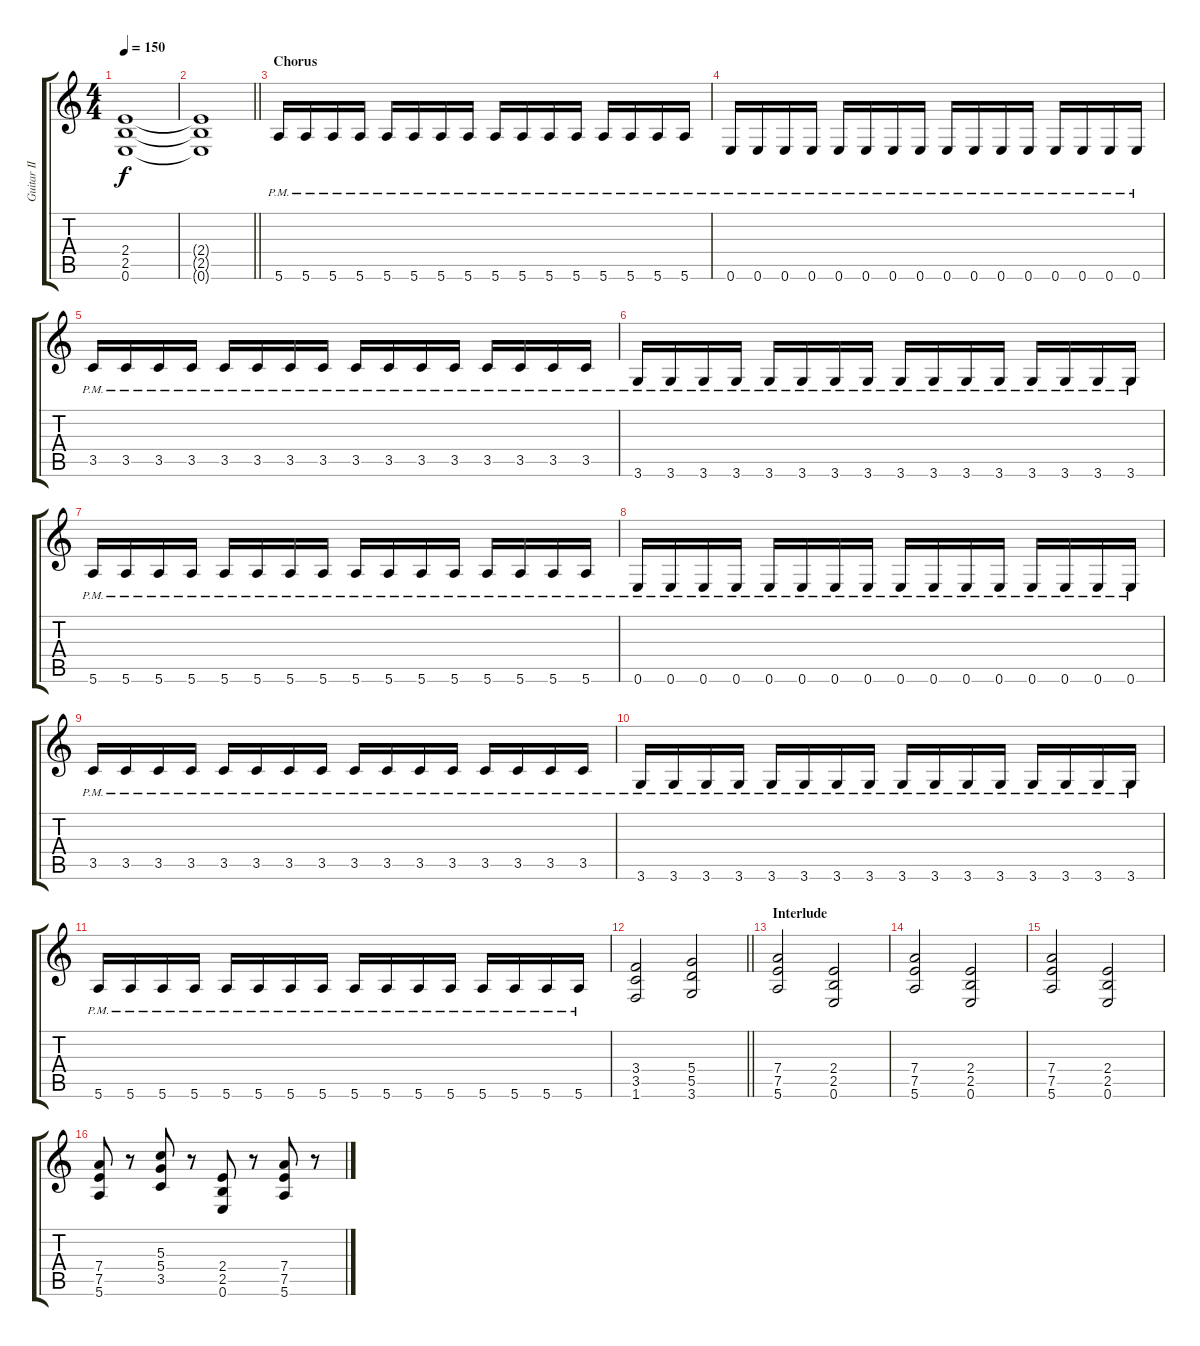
\track ("Guitar II" "Guitar II") {instrument overdrivenguitar}
\staff {score tabs}
\tuning (E4 B3 G3 D3 A2 E2) {hide}
\ts (4 4)
\tempo 150
\clef g2
\ks c
(2.4 2.5 0.6).1{dy f} |
\barLineRight lightlight
(2.4{t} 2.5{t} 0.6{t}).1 |
\section ("" "Chorus")
5.6{pm}.16 5.6{pm}.16 5.6{pm}.16 5.6{pm}.16 5.6{pm}.16 5.6{pm}.16 5.6{pm}.16 5.6{pm}.16 5.6{pm}.16 5.6{pm}.16 5.6{pm}.16 5.6{pm}.16 5.6{pm}.16 5.6{pm}.16 5.6{pm}.16 5.6{pm}.16 |
0.6{pm}.16 0.6{pm}.16 0.6{pm}.16 0.6{pm}.16 0.6{pm}.16 0.6{pm}.16 0.6{pm}.16 0.6{pm}.16 0.6{pm}.16 0.6{pm}.16 0.6{pm}.16 0.6{pm}.16 0.6{pm}.16 0.6{pm}.16 0.6{pm}.16 0.6{pm}.16 |
3.5{pm}.16 3.5{pm}.16 3.5{pm}.16 3.5{pm}.16 3.5{pm}.16 3.5{pm}.16 3.5{pm}.16 3.5{pm}.16 3.5{pm}.16 3.5{pm}.16 3.5{pm}.16 3.5{pm}.16 3.5{pm}.16 3.5{pm}.16 3.5{pm}.16 3.5{pm}.16 |
3.6{pm}.16 3.6{pm}.16 3.6{pm}.16 3.6{pm}.16 3.6{pm}.16 3.6{pm}.16 3.6{pm}.16 3.6{pm}.16 3.6{pm}.16 3.6{pm}.16 3.6{pm}.16 3.6{pm}.16 3.6{pm}.16 3.6{pm}.16 3.6{pm}.16 3.6{pm}.16 |
5.6{pm}.16 5.6{pm}.16 5.6{pm}.16 5.6{pm}.16 5.6{pm}.16 5.6{pm}.16 5.6{pm}.16 5.6{pm}.16 5.6{pm}.16 5.6{pm}.16 5.6{pm}.16 5.6{pm}.16 5.6{pm}.16 5.6{pm}.16 5.6{pm}.16 5.6{pm}.16 |
0.6{pm}.16 0.6{pm}.16 0.6{pm}.16 0.6{pm}.16 0.6{pm}.16 0.6{pm}.16 0.6{pm}.16 0.6{pm}.16 0.6{pm}.16 0.6{pm}.16 0.6{pm}.16 0.6{pm}.16 0.6{pm}.16 0.6{pm}.16 0.6{pm}.16 0.6{pm}.16 |
3.5{pm}.16 3.5{pm}.16 3.5{pm}.16 3.5{pm}.16 3.5{pm}.16 3.5{pm}.16 3.5{pm}.16 3.5{pm}.16 3.5{pm}.16 3.5{pm}.16 3.5{pm}.16 3.5{pm}.16 3.5{pm}.16 3.5{pm}.16 3.5{pm}.16 3.5{pm}.16 |
3.6{pm}.16 3.6{pm}.16 3.6{pm}.16 3.6{pm}.16 3.6{pm}.16 3.6{pm}.16 3.6{pm}.16 3.6{pm}.16 3.6{pm}.16 3.6{pm}.16 3.6{pm}.16 3.6{pm}.16 3.6{pm}.16 3.6{pm}.16 3.6{pm}.16 3.6{pm}.16 |
5.6{pm}.16 5.6{pm}.16 5.6{pm}.16 5.6{pm}.16 5.6{pm}.16 5.6{pm}.16 5.6{pm}.16 5.6{pm}.16 5.6{pm}.16 5.6{pm}.16 5.6{pm}.16 5.6{pm}.16 5.6{pm}.16 5.6{pm}.16 5.6{pm}.16 5.6{pm}.16 |
\barLineRight lightlight
(3.4 3.5 1.6).2 (5.4 5.5 3.6).2 |
\section ("" "Interlude")
(7.4 7.5 5.6).2 (2.4 2.5 0.6).2 |
(7.4 7.5 5.6).2 (2.4 2.5 0.6).2 |
(7.4 7.5 5.6).2 (2.4 2.5 0.6).2 |
(7.4 7.5 5.6).8 r.8 (5.3 5.4 3.5).8 r.8 (2.4 2.5 0.6).8 r.8 (7.4 7.5 5.6).8 r.8
